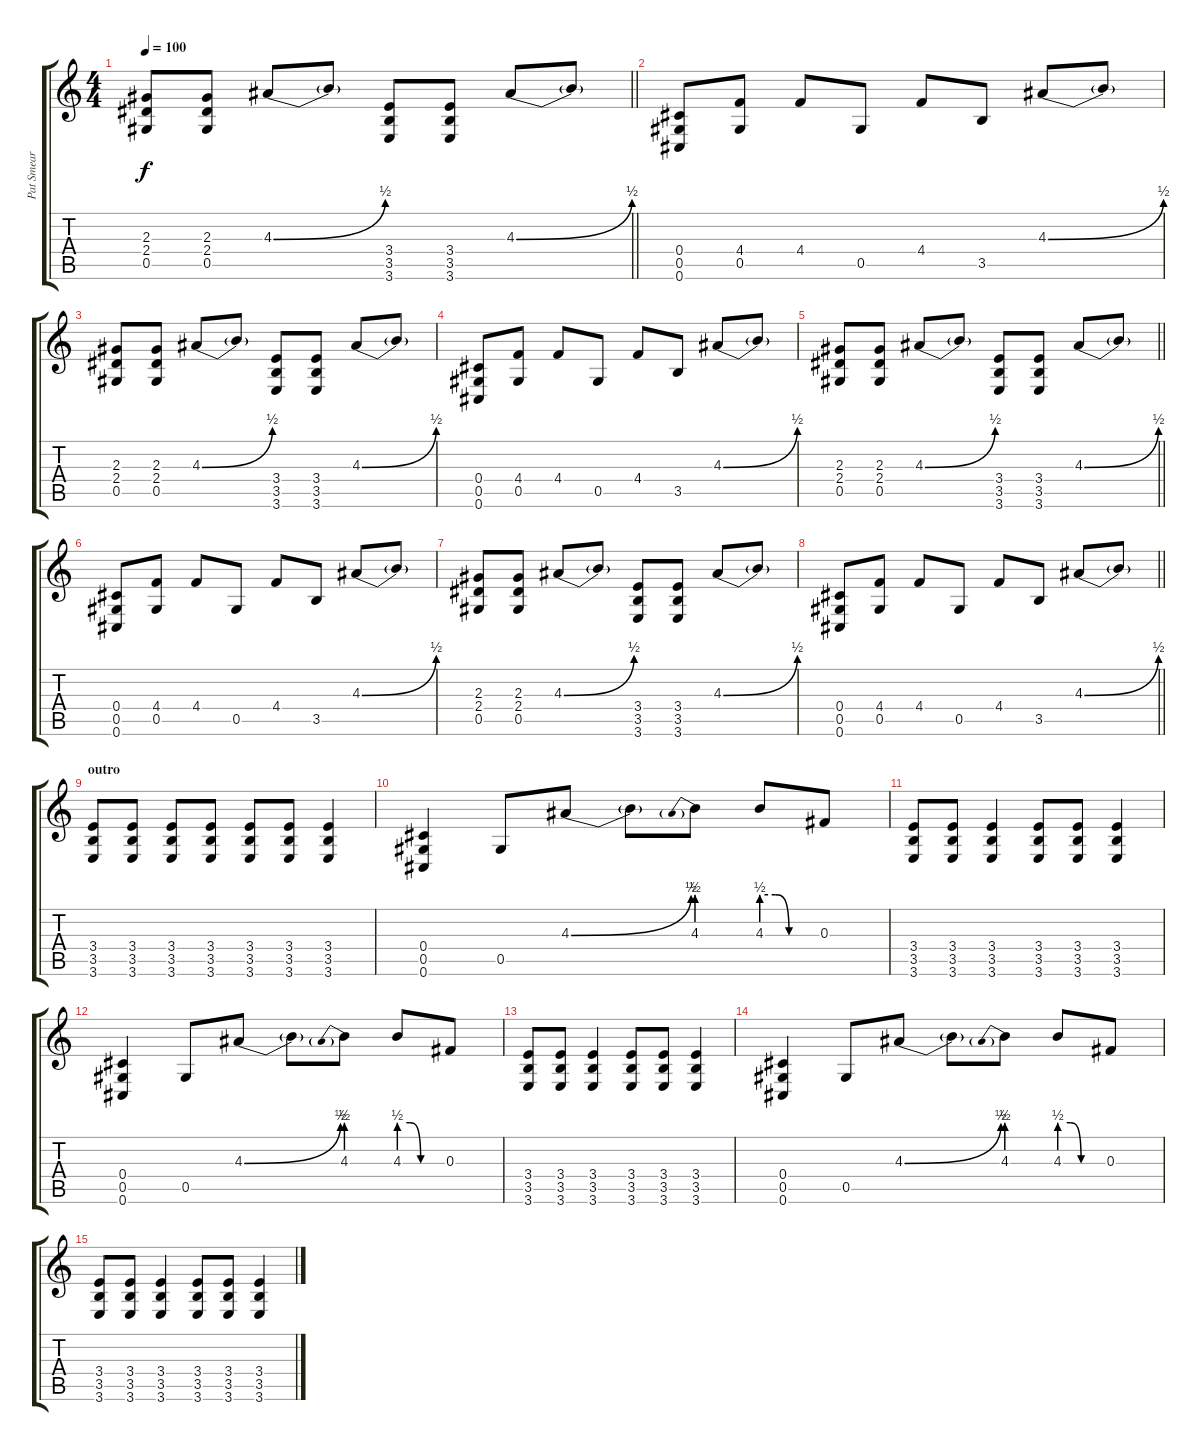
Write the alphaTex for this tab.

\track ("Pat Smear" "Pat Smear") {instrument electricguitarclean}
\staff {score tabs}
\tuning (Eb4 Bb3 Gb3 Db3 Ab2 Db2) {hide}
\ts (4 4)
\tempo 100
\clef g2
\barLineRight lightlight
\ks c
(2.3 2.4 0.5).8{dy f} (2.3 2.4 0.5).8 4.3{be (bend 0 0 60 2)}.8 4.3{t}.8 (3.4 3.5 3.6).8 (3.4 3.5 3.6).8 4.3{be (bend 0 0 60 2)}.8 4.3{t}.8 |
(0.4 0.5 0.6).8 (4.4 0.5).8 4.4.8 0.5.8 4.4.8 3.5.8 4.3{be (bend 0 0 60 2)}.8 4.3{t}.8 |
(2.3 2.4 0.5).8 (2.3 2.4 0.5).8 4.3{be (bend 0 0 60 2)}.8 4.3{t}.8 (3.4 3.5 3.6).8 (3.4 3.5 3.6).8 4.3{be (bend 0 0 60 2)}.8 4.3{t}.8 |
(0.4 0.5 0.6).8 (4.4 0.5).8 4.4.8 0.5.8 4.4.8 3.5.8 4.3{be (bend 0 0 60 2)}.8 4.3{t}.8 |
\barLineRight lightlight
(2.3 2.4 0.5).8 (2.3 2.4 0.5).8 4.3{be (bend 0 0 60 2)}.8 4.3{t}.8 (3.4 3.5 3.6).8 (3.4 3.5 3.6).8 4.3{be (bend 0 0 60 2)}.8 4.3{t}.8 |
(0.4 0.5 0.6).8 (4.4 0.5).8 4.4.8 0.5.8 4.4.8 3.5.8 4.3{be (bend 0 0 60 2)}.8 4.3{t}.8 |
(2.3 2.4 0.5).8 (2.3 2.4 0.5).8 4.3{be (bend 0 0 60 2)}.8 4.3{t}.8 (3.4 3.5 3.6).8 (3.4 3.5 3.6).8 4.3{be (bend 0 0 60 2)}.8 4.3{t}.8 |
\barLineRight lightlight
(0.4 0.5 0.6).8 (4.4 0.5).8 4.4.8 0.5.8 4.4.8 3.5.8 4.3{be (bend 0 0 60 2)}.8 4.3{t}.8 |
\section ("" "outro")
(3.4 3.5 3.6).8 (3.4 3.5 3.6).8 (3.4 3.5 3.6).8 (3.4 3.5 3.6).8 (3.4 3.5 3.6).8 (3.4 3.5 3.6).8 (3.4 3.5 3.6).4 |
(0.4 0.5 0.6).4 0.5.8 4.3{be (bend 0 0 60 2)}.8 4.3{t}.8 4.3{be (prebend 0 2 60 2)}.8 4.3{be (custom 0 2 15 2 30 0 60 0)}.8 0.3.8 |
(3.4 3.5 3.6).8 (3.4 3.5 3.6).8 (3.4 3.5 3.6).4 (3.4 3.5 3.6).8 (3.4 3.5 3.6).8 (3.4 3.5 3.6).4 |
(0.4 0.5 0.6).4 0.5.8 4.3{be (bend 0 0 60 2)}.8 4.3{t}.8 4.3{be (prebend 0 2 60 2)}.8 4.3{be (custom 0 2 15 2 30 0 60 0)}.8 0.3.8 |
(3.4 3.5 3.6).8 (3.4 3.5 3.6).8 (3.4 3.5 3.6).4 (3.4 3.5 3.6).8 (3.4 3.5 3.6).8 (3.4 3.5 3.6).4 |
(0.4 0.5 0.6).4 0.5.8 4.3{be (bend 0 0 60 2)}.8 4.3{t}.8 4.3{be (prebend 0 2 60 2)}.8 4.3{be (custom 0 2 15 2 30 0 60 0)}.8 0.3.8 |
(3.4 3.5 3.6).8 (3.4 3.5 3.6).8 (3.4 3.5 3.6).4 (3.4 3.5 3.6).8 (3.4 3.5 3.6).8 (3.4 3.5 3.6).4
